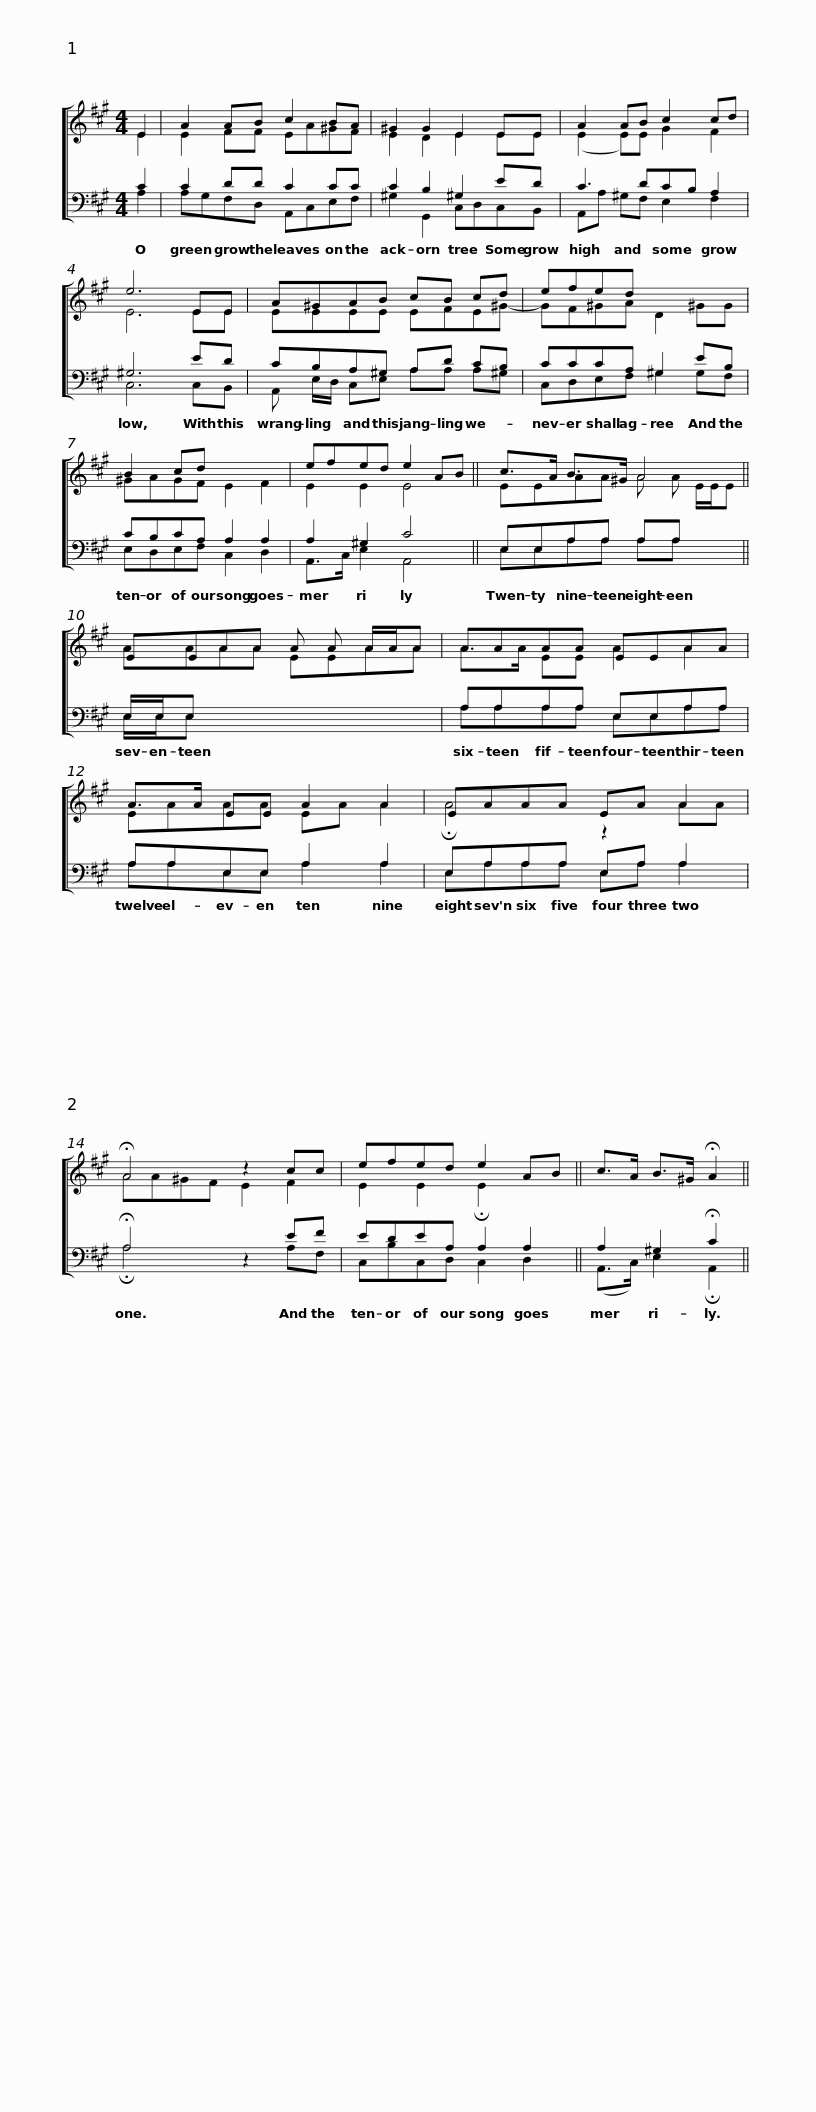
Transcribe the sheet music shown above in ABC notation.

X:1
%%score [ ( 1 2 ) ( 3 4 ) ]
L:1/8
M:4/4
I:linebreak $
K:A
V:1 treble
V:2 treble
V:3 bass
V:4 bass
V:1
 E2 | A2 AB c2 BA | ^G2 G2 E2 EE | A2 AB c2 cd |$ e6 EE | %5
 A^GAB cB cd | efed x4 |$ B2 cd x4 | efed e2 AB || c>A B>^G A4 ||$ %10
 EEAA A A A/A/A | AAAA EEAA | A>A EE A2 A2 |$ EAAA EA A2 | !fermata!A4 z2 cc | %15
 efed e2 AB ||$ c>A B>^G !fermata!A2 || %17
V:2
 E2 | E2 FF EA^GF | E2 D2 E2 EE | (E2 E)E G2 F2 |$ E6 EE | %5
 EEEE EFE^G- | GF^GA D2 ^GG |$ ^GAGF E2 F2 | E2 E2 E4 || EEAA A A E/E/E ||$ %10
 AAAA EEAA | A>A EE A2 A2 | EAAA EA A2 |$ !fermata!A4 z2 AA | AA^GF E2 F2 | %15
 E2 E2 !fermata!E2 x2 ||$ x6 || %17
V:3
 C2 | C2 DD C2 CC | C2 B,2 ^G,2 ED | C3 DCB, A,2 |$ ^G,6 ED | %5
 CB,A,^G, A,D CB, | CCCA, ^G,2 EB, |$ CB,CA, A,2 A,2 | A,2 ^G,2 C4 || E,E,A,A, A,A, x2 ||$ %10
 E,/E,/E, x6 | A,A,A,A, E,E,A,A, | A,A,E,E, A,2 A,2 |$ E,A,A,A, E,A, A,2 | !fermata!A,4 z2 EF | %15
 EDEA, A,2 A,2 ||$ A,2 ^G,2 !fermata!C2 || %17
V:4
 A,2 | A,G,F,D, A,,C,E,F, | ^G,2 G,,2 C,D,C,B,, | A,,A, ^G,F, E,2 F,2 |$ C,6 C,B,, | %5
 A,, E,/D,/ C,E, A,A, A,^G, | C,D,E,F, ^G,2 G,F, |$ E,D,E,F, C,2 D,2 | A,,>C, E,2 A,,4 || E,E,A,A, A,A, x2 ||$ %10
 E,/E,/E, x6 | A,A,A,A, E,E,A,A, | A,A,E,E, A,2 A,2 |$ E,A,A,A, E,A, A,2 | !fermata!A,4 z2 A,F, | %15
 C,B,C,D, C,2 D,2 ||$ (A,,>C,) E,2 !fermata!A,,2 || %17
